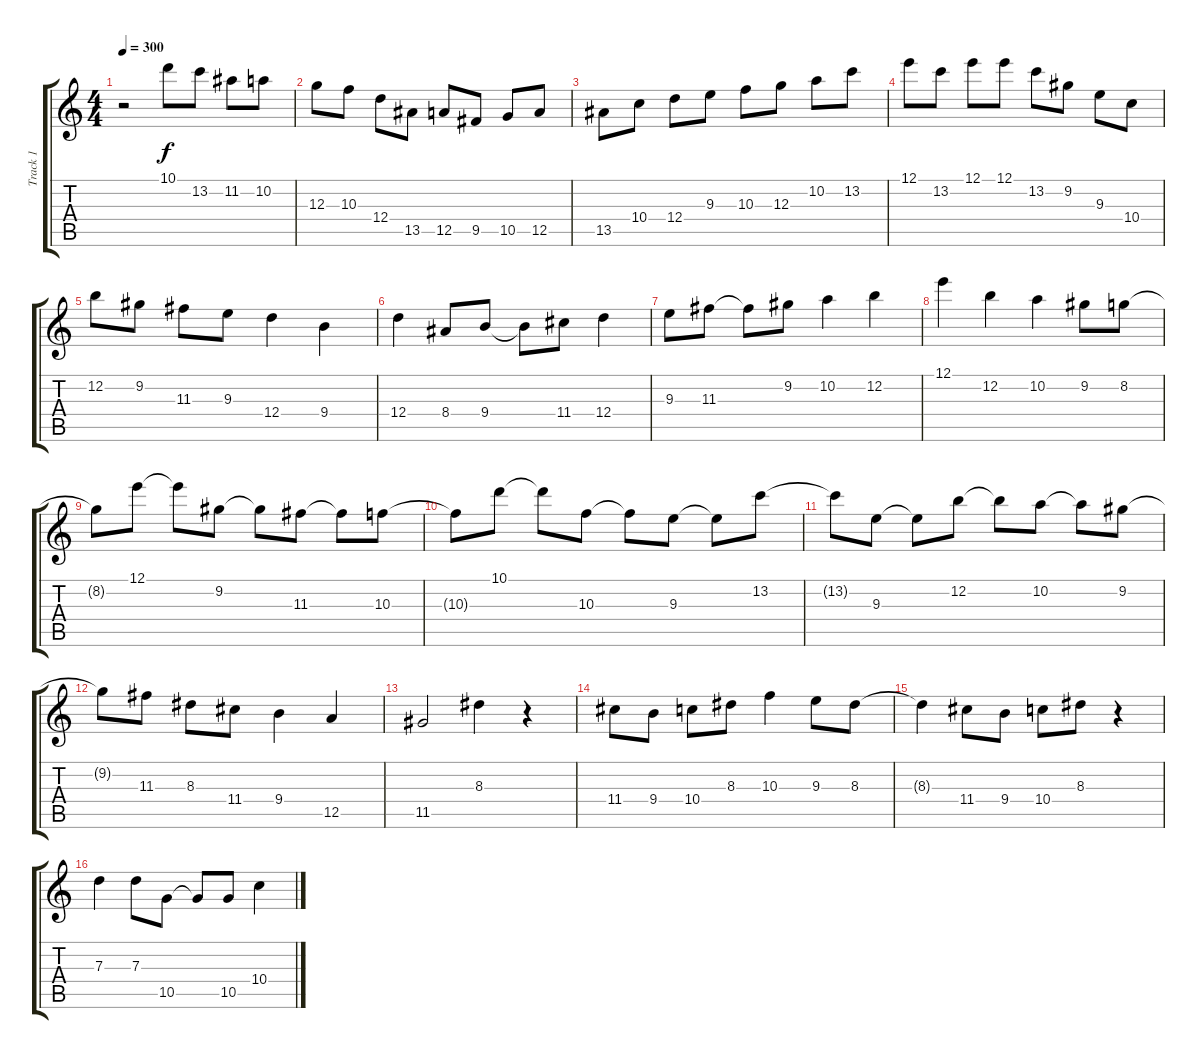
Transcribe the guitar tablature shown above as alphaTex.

\track ("Track 1" "Track 1") {instrument electricguitarjazz}
\staff {score tabs}
\tuning (E4 B3 G3 D3 A2 E2) {hide}
\ts (4 4)
\tempo 300
\clef g2
\ks c
r.2{dy f} 10.1.8 13.2.8 11.2.8 10.2.8 |
12.3.8 10.3.8 12.4.8 13.5.8 12.5.8 9.5.8 10.5.8 12.5.8 |
13.5.8 10.4.8 12.4.8 9.3.8 10.3.8 12.3.8 10.2.8 13.2.8 |
12.1.8 13.2.8 12.1.8 12.1.8 13.2.8 9.2.8 9.3.8 10.4.8 |
12.2.8 9.2.8 11.3.8 9.3.8 12.4.4 9.4.4 |
12.4.4 8.4.8 9.4.8 9.4{t}.8 11.4.8 12.4.4 |
9.3.8 11.3.8 11.3{t}.8 9.2.8 10.2.4 12.2.4 |
12.1.4 12.2.4 10.2.4 9.2.8 8.2.8 |
8.2{t}.8 12.1.8 12.1{t}.8 9.2.8 9.2{t}.8 11.3.8 11.3{t}.8 10.3.8 |
10.3{t}.8 10.1.8 10.1{t}.8 10.3.8 10.3{t}.8 9.3.8 9.3{t}.8 13.2.8 |
13.2{t}.8 9.3.8 9.3{t}.8 12.2.8 12.2{t}.8 10.2.8 10.2{t}.8 9.2.8 |
9.2{t}.8 11.3.8 8.3.8 11.4.8 9.4.4 12.5.4 |
11.5.2 8.3.4 r.4 |
11.4.8 9.4.8 10.4.8 8.3.8 10.3.4 9.3.8 8.3.8 |
8.3{t}.4 11.4.8 9.4.8 10.4.8 8.3.8 r.4 |
7.3.4 7.3.8 10.5.8 10.5{t}.8 10.5.8 10.4.4
